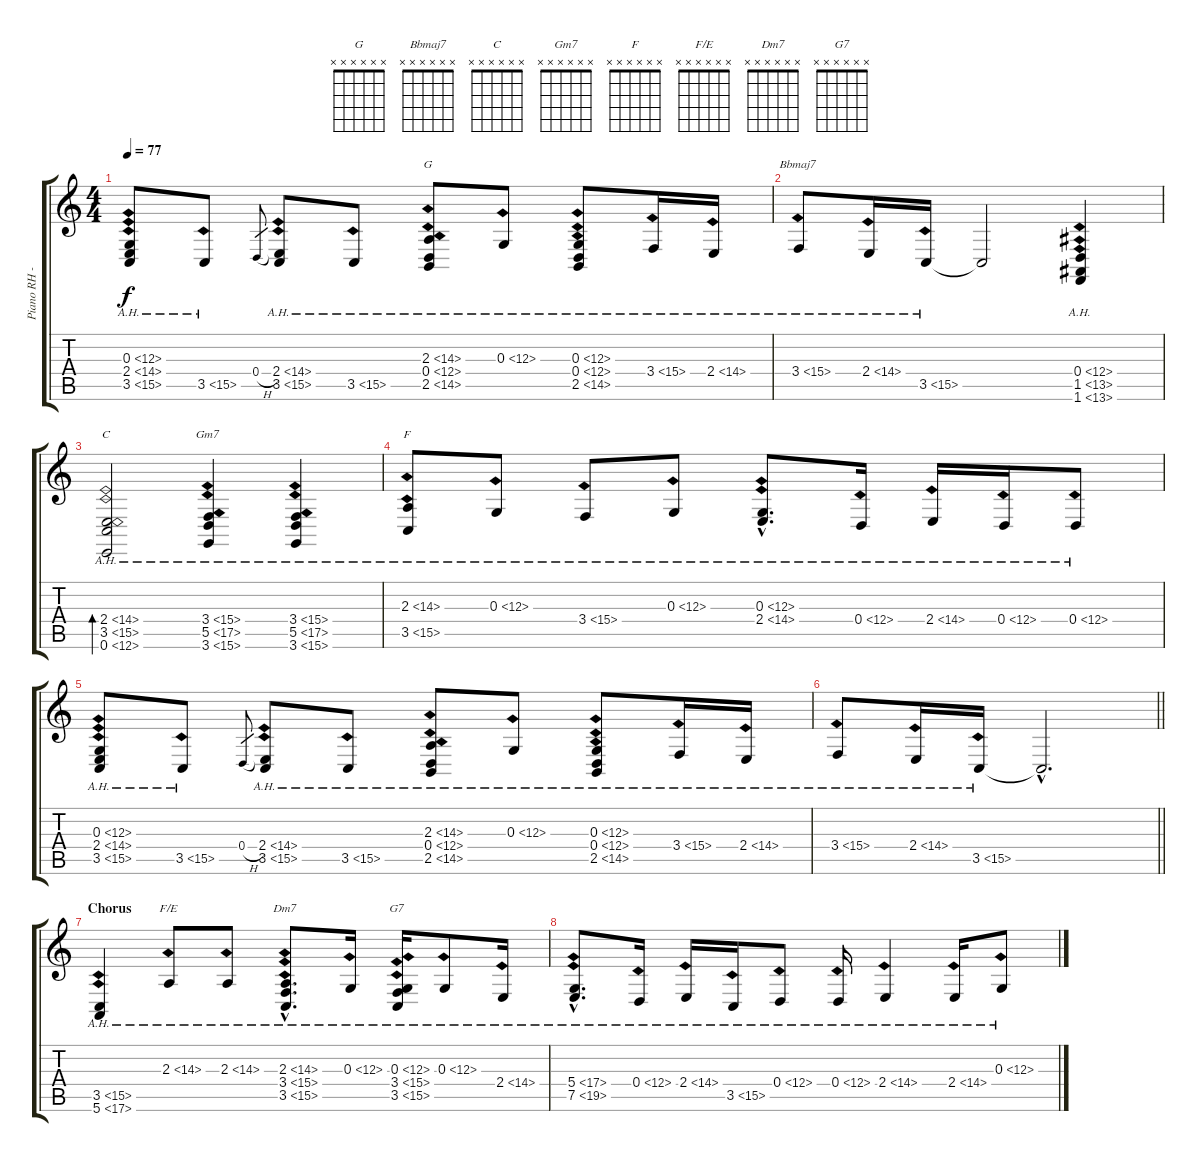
\track ("Piano RH - Carole King" "Piano RH -") {instrument acousticgrandpiano}
\staff {score tabs}
\tuning (E4 B3 G3 D3 A2 E2) {hide}
\chord ("G" x x x x x x)
\chord ("Bbmaj7" x x x x x x)
\chord ("C" x x x x x x)
\chord ("Gm7" x x x x x x)
\chord ("F" x x x x x x)
\chord ("F/E" x x x x x x)
\chord ("Dm7" x x x x x x)
\chord ("G7" x x x x x x)
\ts (4 4)
\tempo 77
\clef g2
\ks c
(0.3{ah 12} 2.4{ah 12} 3.5{ah 12}).8{dy f} 3.5{ah 12}.8 0.4{h}.8{gr} (2.4{ah 12} 3.5{ah 12}).8 3.5{ah 12}.8 (2.3{ah 12} 0.4{ah 12} 2.5{ah 12}).8{ch "G"} 0.3{ah 12}.8 (0.3{ah 12} 0.4{ah 12} 2.5{ah 12}).8 3.4{ah 12}.16 2.4{ah 12}.16 |
3.4{ah 12}.8{ch "Bbmaj7"} 2.4{ah 12}.16 3.5{ah 12}.16 3.5{t}.2 (0.4{ah 12} 1.5{ah 12} 1.6{ah 12}).4 |
(2.4{ah 12} 3.5{ah 12} 0.6{ah 12}).2{bd 60 ch "C"} (3.4{ah 12} 5.5{ah 12} 3.6{ah 12}).4{ch "Gm7"} (3.4{ah 12} 5.5{ah 12} 3.6{ah 12}).4 |
(2.3{ah 12} 3.5{ah 12}).8{ch "F"} 0.3{ah 12}.8 3.4{ah 12}.8 0.3{ah 12}.8 (0.3{ah 12} 2.4{ah 12 hac}).8{d} 0.4{ah 12}.16 2.4{ah 12}.16 0.4{ah 12}.16 0.4{ah 12}.8 |
(0.3{ah 12} 2.4{ah 12} 3.5{ah 12}).8 3.5{ah 12}.8 0.4{h}.8{gr} (2.4{ah 12} 3.5{ah 12}).8 3.5{ah 12}.8 (2.3{ah 12} 0.4{ah 12} 2.5{ah 12}).8 0.3{ah 12}.8 (0.3{ah 12} 0.4{ah 12} 2.5{ah 12}).8 3.4{ah 12}.16 2.4{ah 12}.16 |
\barLineRight lightlight
3.4{ah 12}.8 2.4{ah 12}.16 3.5{ah 12}.16 3.5{hac t}.2{d} |
\section ("" "Chorus")
(3.5{ah 12} 5.6{ah 12}).4 2.3{ah 12}.8{ch "F/E"} 2.3{ah 12}.8 (2.3{ah 12 hac} 3.4{ah 12} 3.5{ah 12}).8{d ch "Dm7"} 0.3{ah 12}.16 (0.3{ah 12} 3.4{ah 12} 3.5{ah 12}).16{ch "G7"} 0.3{ah 12}.8 2.4{ah 12}.16 |
(5.4{ah 12} 7.5{ah 12 hac}).8{d} 0.4{ah 12}.16 2.4{ah 12}.16 3.5{ah 12}.16 0.4{ah 12}.8 0.4{ah 12}.16 2.4{ah 12}.4 2.4{ah 12}.16 0.3{ah 12}.8
